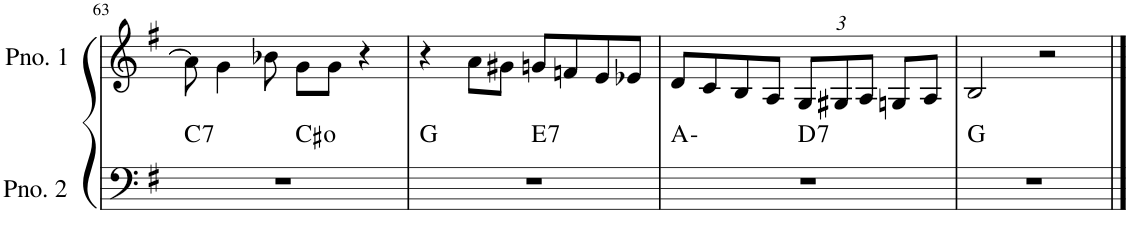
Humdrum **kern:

**kern	**harte	**kern
*part2	*part2	*part1
*staff2	*	*staff1
*I"ピアノ 2	*	*I"ピアノ 1
!!LO:PB:g=z
*clefF4	*	*clefG2
*k[f#]	*	*k[f#]
*M4/4	*	*M4/4
=63	=63	=63
!	!LO:H:kt=7	!
*^	*	*
1r	2ryy	C:7	8a\]
.	.	.	4g\
.	.	.	8b-X\
.	2ryy	C#:dim	8g\L
.	.	.	8g\J
.	.	.	4r
=64	=64	=64	=64
1r	2ryy	G:maj	4r
.	.	.	8a\L
.	.	.	8g#X\J
!	!	!LO:H:kt=7	!
.	2ryy	E:7	8gn/L
.	.	.	8fn/
.	.	.	8e/
.	.	.	8e-X/J
=65	=65	=65	=65
1r	2ryy	A:min	8d/L
.	.	.	8c/
.	.	.	8B/
.	.	.	8A/J
*	*	*	*Xbrackettup
!	!	!LO:H:kt=7	!
.	2ryy	D:7	12G/L
.	.	.	12G#X/
.	.	.	12A/J
.	.	.	8Gn/L
.	.	.	8A/J
*v	*v	*	*
=66	=66	=66
1r	G:maj	2B/
.	.	2r
==	==	==
*-	*-	*-
